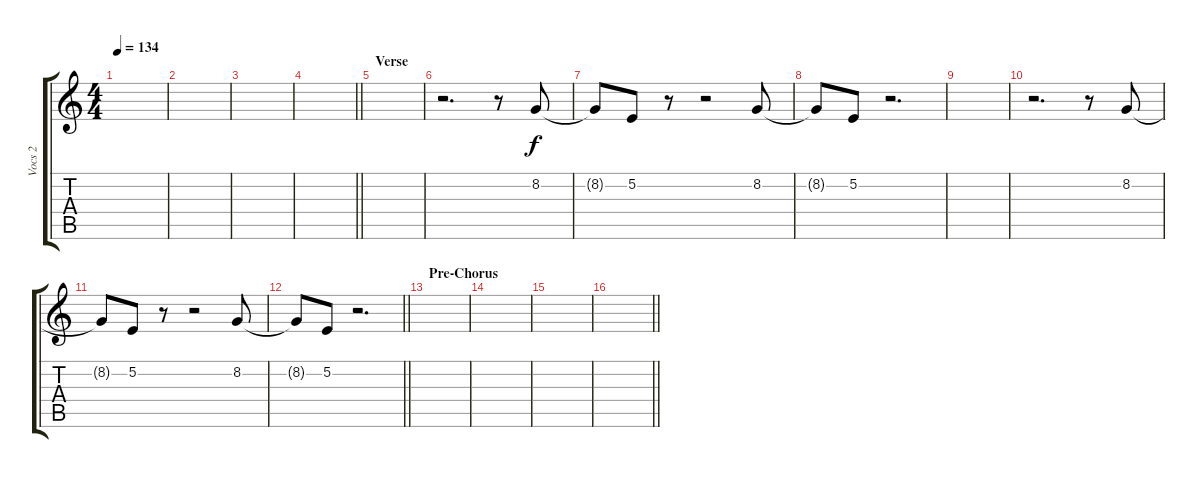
\track ("Vocs 2" "Vocs 2") {instrument flute}
\staff {score tabs}
\tuning (E4 B3 G3 D3 A2 E2) {hide}
\ts (4 4)
\tempo 134
\clef g2
\ks c
|
|
|
\barLineRight lightlight
|
\section ("" "Verse")
|
r.2{d} r.8 8.2.8 |
8.2{t}.8 5.2.8 r.8 r.2 8.2.8 |
8.2{t}.8 5.2.8 r.2{d} |
|
r.2{d} r.8 8.2.8 |
8.2{t}.8 5.2.8 r.8 r.2 8.2.8 |
\barLineRight lightlight
8.2{t}.8 5.2.8 r.2{d} |
\section ("" "Pre-Chorus")
|
|
|
\barLineRight lightlight
